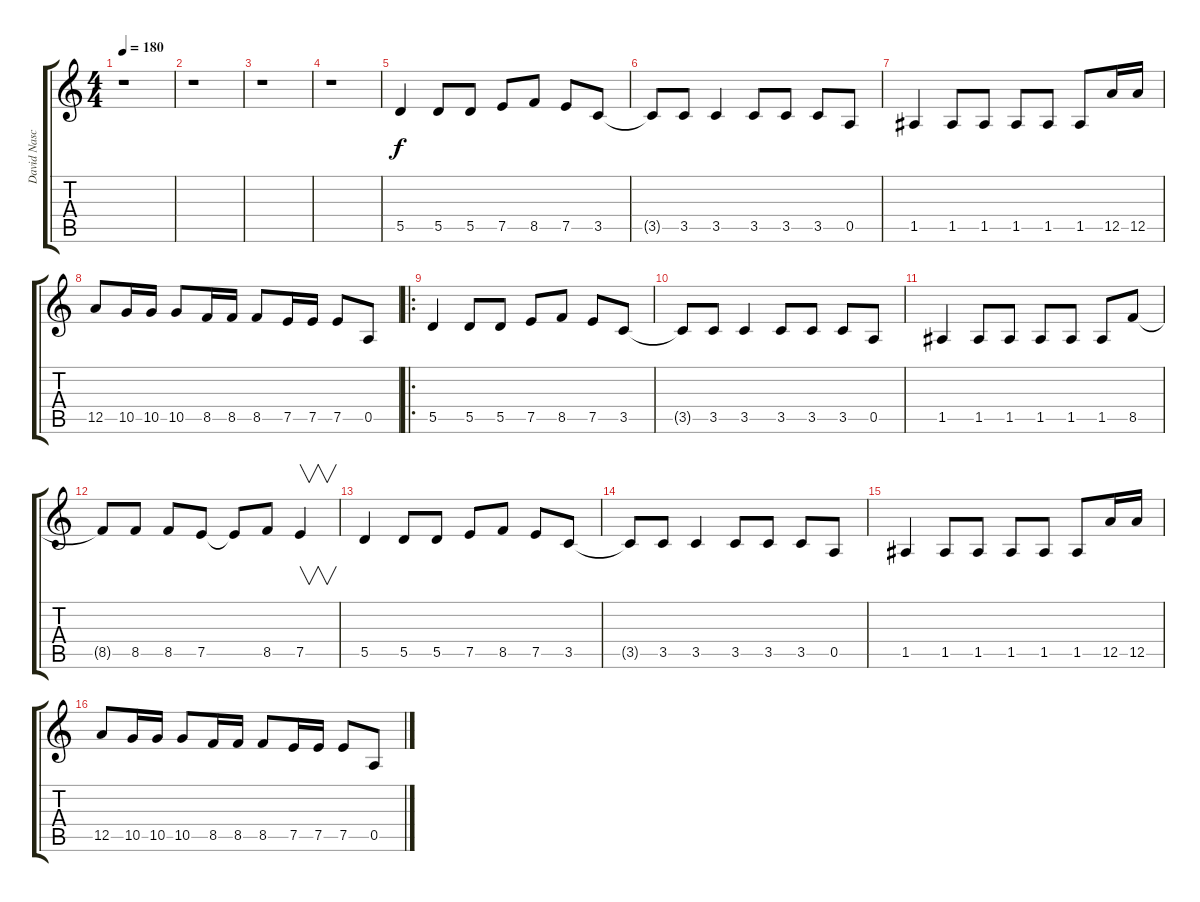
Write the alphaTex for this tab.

\track ("David Nascimento" "David Nasc") {instrument distortionguitar}
\staff {score tabs}
\tuning (E4 B3 G3 D3 A2 E2) {hide}
\ts (4 4)
\tempo 180
\clef g2
\ks c
r.1{dy f instrument distortionguitar} |
r.1 |
r.1 |
r.1 |
5.5.4 5.5.8 5.5.8 7.5.8 8.5.8 7.5.8 3.5.8 |
3.5{t}.8 3.5.8 3.5.4 3.5.8 3.5.8 3.5.8 0.5.8 |
1.5.4 1.5.8 1.5.8 1.5.8 1.5.8 1.5.8 12.5.16 12.5.16 |
12.5.8 10.5.16 10.5.16 10.5.8 8.5.16 8.5.16 8.5.8 7.5.16 7.5.16 7.5.8 0.5.8 |
\ro
5.5.4 5.5.8 5.5.8 7.5.8 8.5.8 7.5.8 3.5.8 |
3.5{t}.8 3.5.8 3.5.4 3.5.8 3.5.8 3.5.8 0.5.8 |
1.5.4 1.5.8 1.5.8 1.5.8 1.5.8 1.5.8 8.5.8 |
8.5{t}.8 8.5.8 8.5.8 7.5.8 7.5{t}.8 8.5.8 7.5.4{v} |
5.5.4 5.5.8 5.5.8 7.5.8 8.5.8 7.5.8 3.5.8 |
3.5{t}.8 3.5.8 3.5.4 3.5.8 3.5.8 3.5.8 0.5.8 |
1.5.4 1.5.8 1.5.8 1.5.8 1.5.8 1.5.8 12.5.16 12.5.16 |
12.5.8 10.5.16 10.5.16 10.5.8 8.5.16 8.5.16 8.5.8 7.5.16 7.5.16 7.5.8 0.5.8
